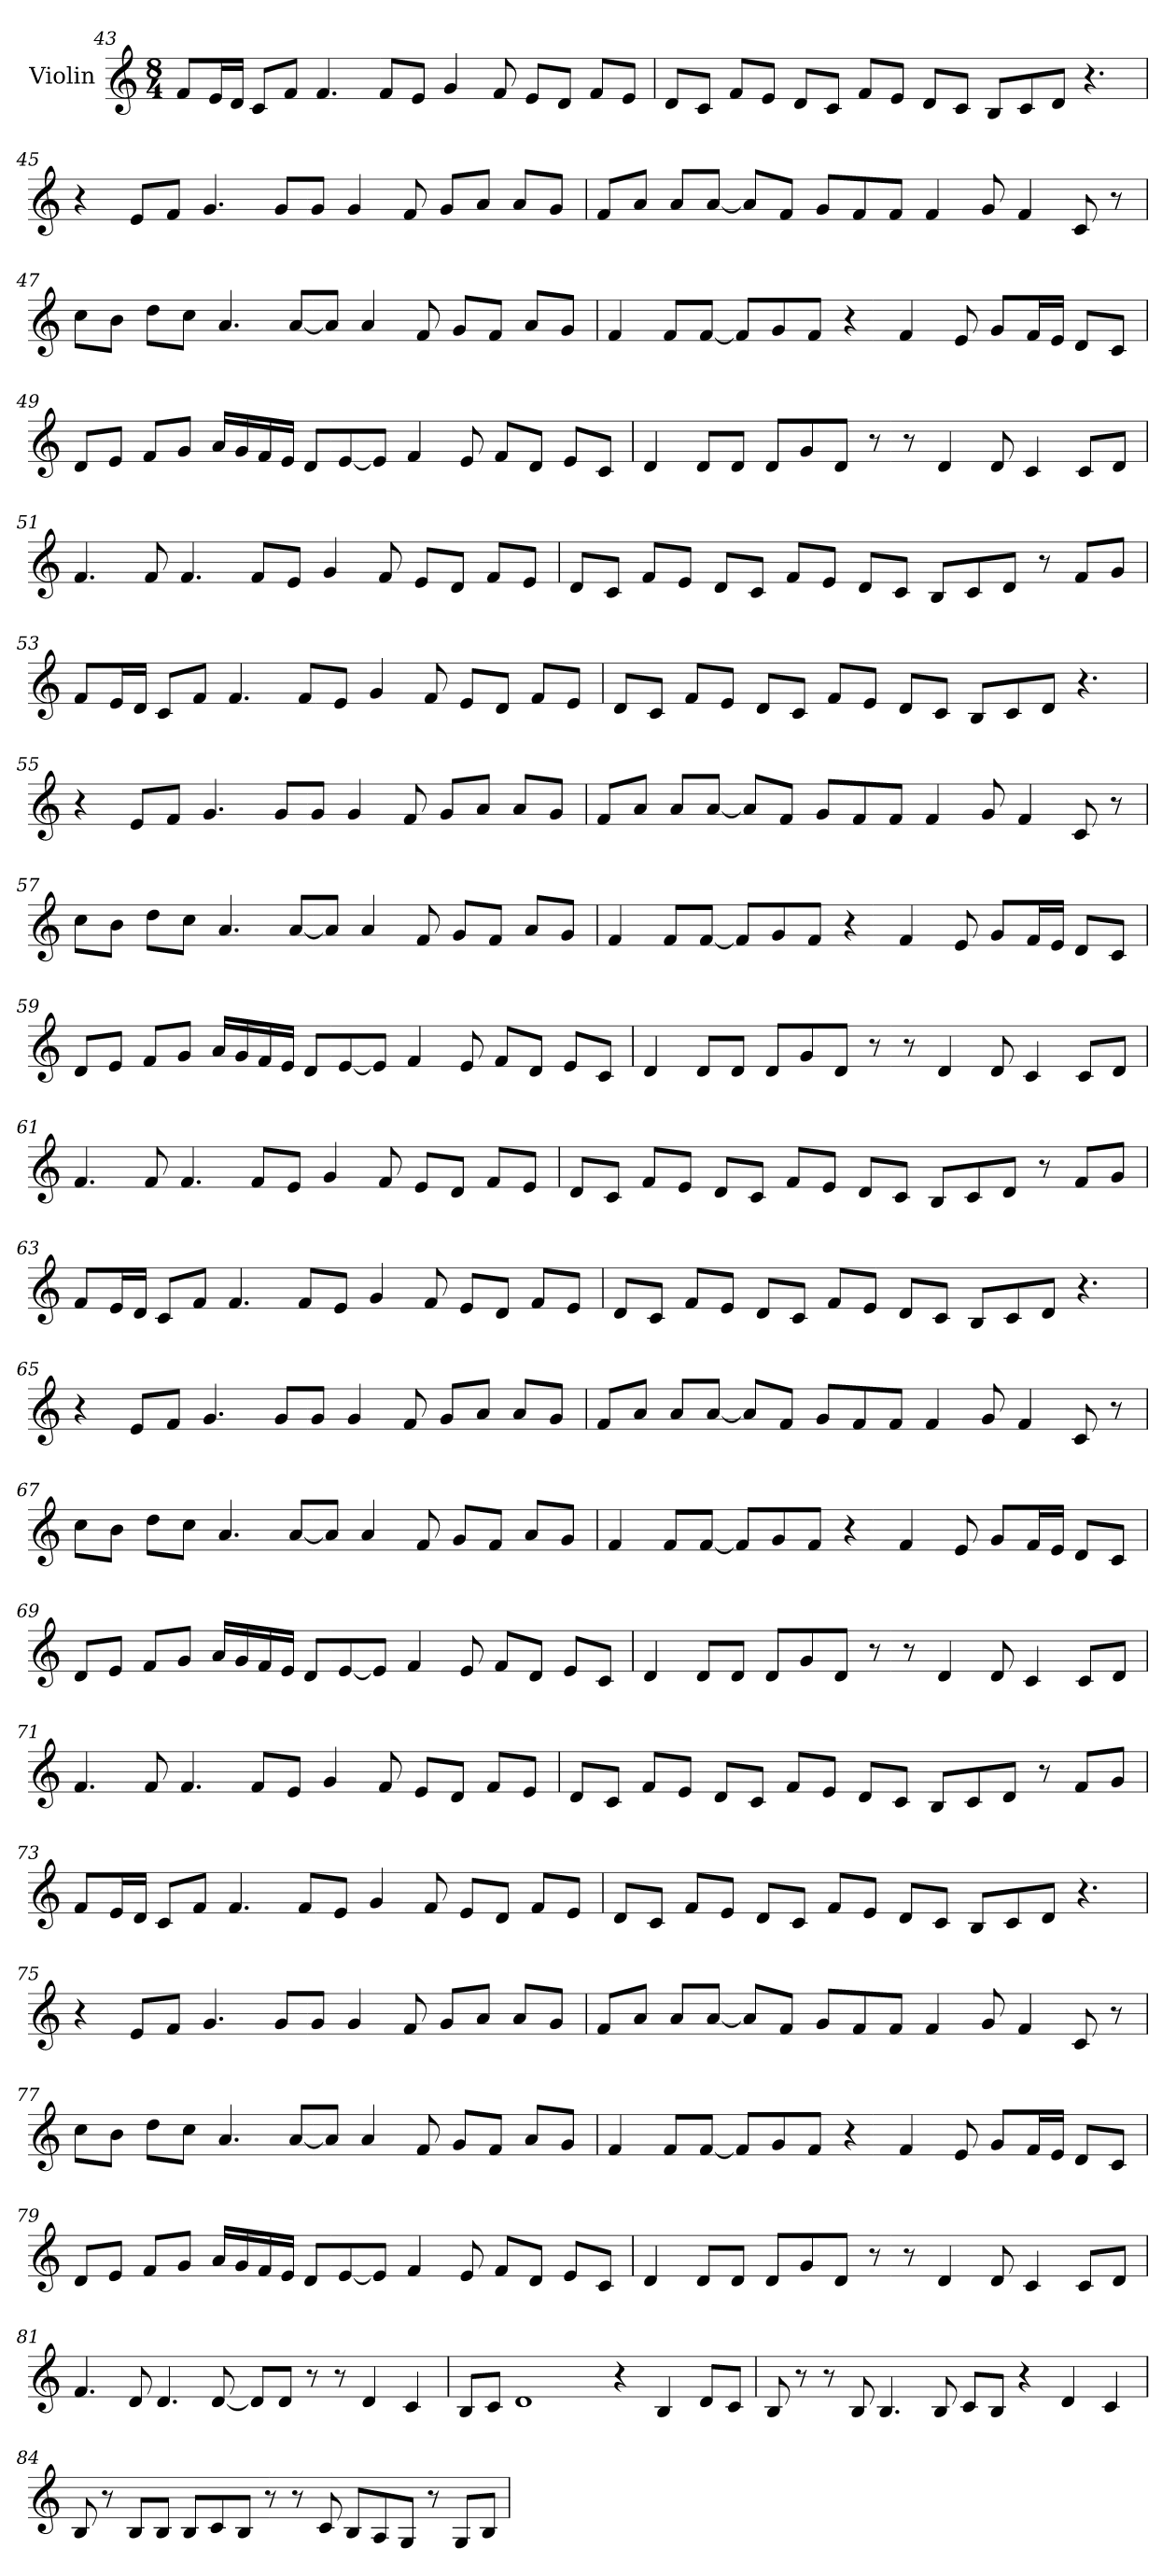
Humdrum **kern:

**kern
*part1
*staff1
*I"Violin
*clefG2
*k[]
*M8/4
=43
8f/L
16e/L
16d/JJ
8c/L
8f/J
4.f/
8f/L
8e/J
4g/
8f/
8e/L
8d/J
8f/L
8e/J
!!LO:LB:g=z
=44
8d/L
8c/J
8f/L
8e/J
8d/L
8c/J
8f/L
8e/J
8d/L
8c/J
8B/L
8c/
8d/J
4.r
=45
4r
8e/L
8f/J
4.g/
8g/L
8g/J
4g/
8f/
8g/L
8a/J
8a/L
8g/J
!!LO:LB:g=z
=46
8f/L
8a/J
8a/L
[8a/J
8a/L]
8f/J
8g/L
8f/
8f/J
4f/
8g/
4f/
8c/
8r
=47
8cc\L
8b\J
8dd\L
8cc\J
4.a/
[8a/L
8a/J]
4a/
8f/
8g/L
8f/J
8a/L
8g/J
!!LO:LB:g=z
=48
4f/
8f/L
[8f/J
8f/L]
8g/
8f/J
4r
4f/
8e/
8g/L
16f/L
16e/JJ
8d/L
8c/J
=49
8d/L
8e/J
8f/L
8g/J
16a/LL
16g/
16f/
16e/JJ
8d/L
[8e/
8e/J]
4f/
8e/
8f/L
8d/J
8e/L
8c/J
!!LO:PB:g=z
=50
4d/
8d/L
8d/J
8d/L
8g/
8d/J
8r
8r
4d/
8d/
4c/
8c/L
8d/J
=51
4.f/
8f/
4.f/
8f/L
8e/J
4g/
8f/
8e/L
8d/J
8f/L
8e/J
!!LO:LB:g=z
=52
8d/L
8c/J
8f/L
8e/J
8d/L
8c/J
8f/L
8e/J
8d/L
8c/J
8B/L
8c/
8d/J
8r
8f/L
8g/J
=53
8f/L
16e/L
16d/JJ
8c/L
8f/J
4.f/
8f/L
8e/J
4g/
8f/
8e/L
8d/J
8f/L
8e/J
!!LO:LB:g=z
=54
8d/L
8c/J
8f/L
8e/J
8d/L
8c/J
8f/L
8e/J
8d/L
8c/J
8B/L
8c/
8d/J
4.r
=55
4r
8e/L
8f/J
4.g/
8g/L
8g/J
4g/
8f/
8g/L
8a/J
8a/L
8g/J
!!LO:LB:g=z
=56
8f/L
8a/J
8a/L
[8a/J
8a/L]
8f/J
8g/L
8f/
8f/J
4f/
8g/
4f/
8c/
8r
=57
8cc\L
8b\J
8dd\L
8cc\J
4.a/
[8a/L
8a/J]
4a/
8f/
8g/L
8f/J
8a/L
8g/J
!!LO:LB:g=z
=58
4f/
8f/L
[8f/J
8f/L]
8g/
8f/J
4r
4f/
8e/
8g/L
16f/L
16e/JJ
8d/L
8c/J
=59
8d/L
8e/J
8f/L
8g/J
16a/LL
16g/
16f/
16e/JJ
8d/L
[8e/
8e/J]
4f/
8e/
8f/L
8d/J
8e/L
8c/J
!!LO:LB:g=z
=60
4d/
8d/L
8d/J
8d/L
8g/
8d/J
8r
8r
4d/
8d/
4c/
8c/L
8d/J
=61
4.f/
8f/
4.f/
8f/L
8e/J
4g/
8f/
8e/L
8d/J
8f/L
8e/J
!!LO:LB:g=z
=62
8d/L
8c/J
8f/L
8e/J
8d/L
8c/J
8f/L
8e/J
8d/L
8c/J
8B/L
8c/
8d/J
8r
8f/L
8g/J
=63
8f/L
16e/L
16d/JJ
8c/L
8f/J
4.f/
8f/L
8e/J
4g/
8f/
8e/L
8d/J
8f/L
8e/J
!!LO:LB:g=z
=64
8d/L
8c/J
8f/L
8e/J
8d/L
8c/J
8f/L
8e/J
8d/L
8c/J
8B/L
8c/
8d/J
4.r
=65
4r
8e/L
8f/J
4.g/
8g/L
8g/J
4g/
8f/
8g/L
8a/J
8a/L
8g/J
!!LO:PB:g=z
=66
8f/L
8a/J
8a/L
[8a/J
8a/L]
8f/J
8g/L
8f/
8f/J
4f/
8g/
4f/
8c/
8r
=67
8cc\L
8b\J
8dd\L
8cc\J
4.a/
[8a/L
8a/J]
4a/
8f/
8g/L
8f/J
8a/L
8g/J
!!LO:LB:g=z
=68
4f/
8f/L
[8f/J
8f/L]
8g/
8f/J
4r
4f/
8e/
8g/L
16f/L
16e/JJ
8d/L
8c/J
=69
8d/L
8e/J
8f/L
8g/J
16a/LL
16g/
16f/
16e/JJ
8d/L
[8e/
8e/J]
4f/
8e/
8f/L
8d/J
8e/L
8c/J
!!LO:LB:g=z
=70
4d/
8d/L
8d/J
8d/L
8g/
8d/J
8r
8r
4d/
8d/
4c/
8c/L
8d/J
=71
4.f/
8f/
4.f/
8f/L
8e/J
4g/
8f/
8e/L
8d/J
8f/L
8e/J
!!LO:LB:g=z
=72
8d/L
8c/J
8f/L
8e/J
8d/L
8c/J
8f/L
8e/J
8d/L
8c/J
8B/L
8c/
8d/J
8r
8f/L
8g/J
=73
8f/L
16e/L
16d/JJ
8c/L
8f/J
4.f/
8f/L
8e/J
4g/
8f/
8e/L
8d/J
8f/L
8e/J
!!LO:LB:g=z
=74
8d/L
8c/J
8f/L
8e/J
8d/L
8c/J
8f/L
8e/J
8d/L
8c/J
8B/L
8c/
8d/J
4.r
=75
4r
8e/L
8f/J
4.g/
8g/L
8g/J
4g/
8f/
8g/L
8a/J
8a/L
8g/J
!!LO:LB:g=z
=76
8f/L
8a/J
8a/L
[8a/J
8a/L]
8f/J
8g/L
8f/
8f/J
4f/
8g/
4f/
8c/
8r
=77
8cc\L
8b\J
8dd\L
8cc\J
4.a/
[8a/L
8a/J]
4a/
8f/
8g/L
8f/J
8a/L
8g/J
!!LO:LB:g=z
=78
4f/
8f/L
[8f/J
8f/L]
8g/
8f/J
4r
4f/
8e/
8g/L
16f/L
16e/JJ
8d/L
8c/J
=79
8d/L
8e/J
8f/L
8g/J
16a/LL
16g/
16f/
16e/JJ
8d/L
[8e/
8e/J]
4f/
8e/
8f/L
8d/J
8e/L
8c/J
!!LO:LB:g=z
=80
4d/
8d/L
8d/J
8d/L
8g/
8d/J
8r
8r
4d/
8d/
4c/
8c/L
8d/J
=81
4.f/
8d/
4.d/
[8d/
8d/L]
8d/J
8r
8r
4d/
4c/
!!LO:PB:g=z
=82
8B/L
8c/J
1d
4r
4B/
8d/L
8c/J
=83
8B/
8r
8r
8B/
4.B/
8B/
8c/L
8B/J
4r
4d/
4c/
!!LO:LB:g=z
=84
8B/
8r
8B/L
8B/J
8B/L
8c/
8B/J
8r
8r
8c/
8B/L
8A/
8G/J
8r
8G/L
8B/J
=
*-
